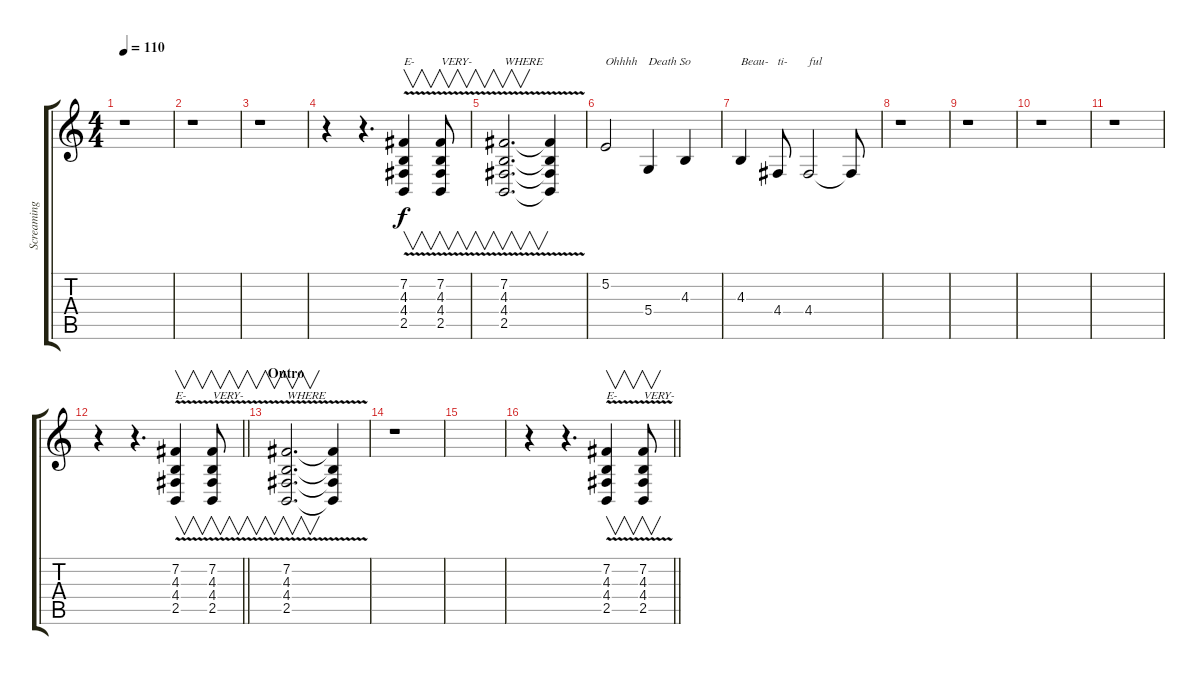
\track ("Screaming" "Screaming") {instrument sopranosax}
\staff {score tabs}
\tuning (E4 B3 G3 D3 A2 E2) {hide}
\ts (4 4)
\tempo 110
\clef g2
\ks c
r.1{dy f} |
r.1 |
r.1 |
r.4 r.4{d} (7.2 4.3 4.4{v} 2.5).4{v txt "E-" volume 9} (7.2 4.3 4.4{v} 2.5).8{v txt "VERY-"} |
(7.2 4.3 4.4{v} 2.5).2{v d txt "WHERE"} (7.2{t} 4.3{t} 4.4{t} 2.5{t}).4 |
5.2.2{txt "Ohhhh" volume 2} 5.4.4{txt "Death So" volume 13 instrument sopranosax} 4.3.4 |
4.3.4{txt "Beau-"} 4.4.8{txt "ti-"} 4.4.2{txt "ful"} 4.4{t}.8 |
r.1 |
r.1 |
r.1 |
r.1 |
\barLineRight lightlight
r.4 r.4{d} (7.2 4.3 4.4{v} 2.5).4{v txt "E-" volume 9} (7.2 4.3 4.4{v} 2.5).8{v txt "VERY-"} |
\section ("" "Outro")
(7.2 4.3 4.4{v} 2.5).2{v d txt "WHERE"} (7.2{t} 4.3{t} 4.4{t} 2.5{t}).4 |
r.1 |
|
\barLineRight lightlight
r.4 r.4{d} (7.2 4.3 4.4{v} 2.5).4{v txt "E-" volume 8} (7.2 4.3 4.4{v} 2.5).8{v txt "VERY-"}
